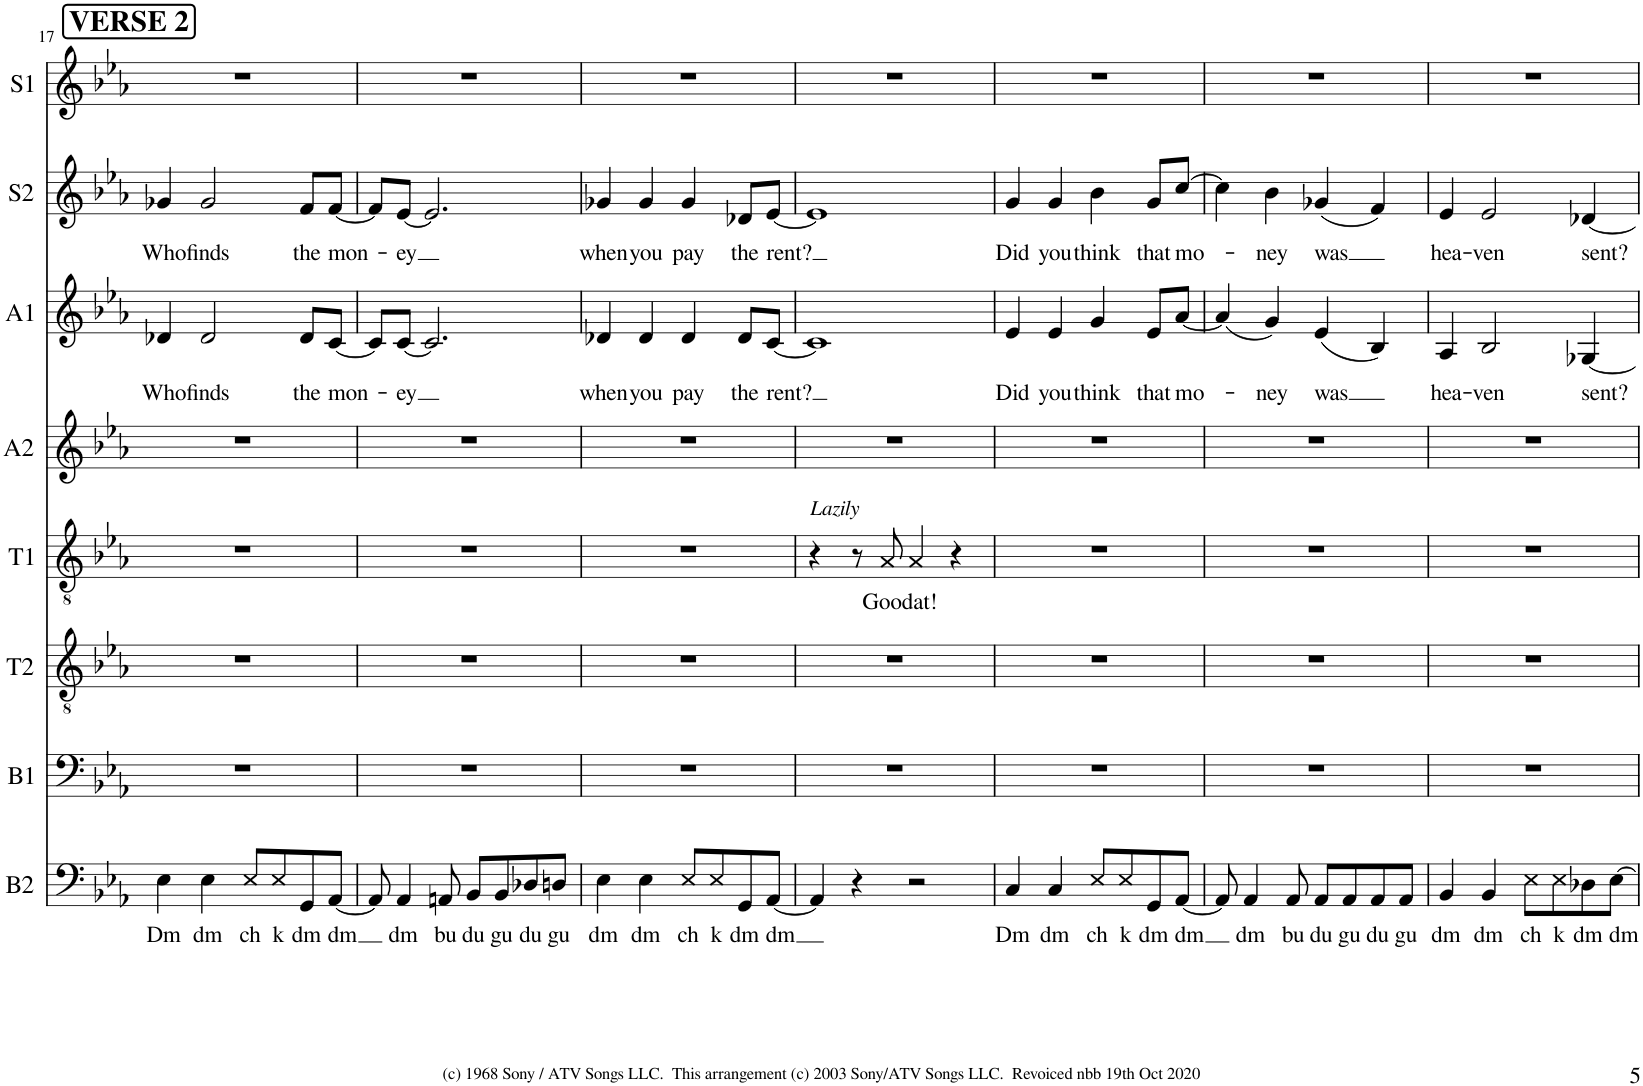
**kern	**text	**kern	**kern	**kern	**text	**kern	**kern	**text	**kern	**text	**kern
*part8	*part8	*part7	*part6	*part5	*part5	*part4	*part3	*part3	*part2	*part2	*part1
*staff8	*staff8	*staff7	*staff6	*staff5	*staff5	*staff4	*staff3	*staff3	*staff2	*staff2	*staff1
*I"Bass 2	*	*I"Bass 1	*I"Tenor 2	*I"Tenor 1	*	*I"Alto 2	*I"Alto 1	*	*I"Soprano 2	*	*I"Soprano 1
*I'B2	*	*I'B1	*I'T2	*I'T1	*	*I'A2	*I'A1	*	*I'S2	*	*I'S1
!!LO:PB:g=z
*clefF4	*	*clefF4	*clefGv2	*clefGv2	*	*clefG2	*clefG2	*	*clefG2	*	*clefG2
*k[b-e-a-]	*	*k[b-e-a-]	*k[b-e-a-]	*k[b-e-a-]	*	*k[b-e-a-]	*k[b-e-a-]	*	*k[b-e-a-]	*	*k[b-e-a-]
*M4/4	*	*M4/4	*M4/4	*M4/4	*	*M4/4	*M4/4	*	*M4/4	*	*M4/4
!!LO:REH:place=s1:a:B:cj:fs=14:t=VERSE 2
=17	=17	=17	=17	=17	=17	=17	=17	=17	=17	=17	=17
!	!LO:LY:b	!	!	!	!	!	!	!LO:LY:b	!	!LO:LY:b	!
4E-\	Dm	1r	1r	1r	.	1r	4d-X/	Who	4g-X/	Who	1r
!	!LO:LY:b	!	!	!	!	!	!	!LO:LY:b	!	!LO:LY:b	!
4E-\	dm	.	.	.	.	.	2d-/	finds	2g-/	finds	.
!	!LO:LY:b	!	!	!	!	!	!	!	!	!	!
8E-/L	ch	.	.	.	.	.	.	.	.	.	.
!	!LO:LY:b	!	!	!	!	!	!	!	!	!	!
8E-/	k	.	.	.	.	.	.	.	.	.	.
!	!LO:LY:b	!	!	!	!	!	!	!LO:LY:b	!	!LO:LY:b	!
8GG/	dm	.	.	.	.	.	8d-/L	the	8f/L	the	.
!	!LO:LY:b	!	!	!	!	!	!	!LO:LY:b	!	!LO:LY:b	!
[8AA-/J	dm	.	.	.	.	.	[8c/J	mon-	[8f/J	mon-	.
=18	=18	=18	=18	=18	=18	=18	=18	=18	=18	=18	=18
8AA-/]	.	1r	1r	1r	.	1r	8c/L]	.	8f/L]	.	1r
!	!LO:LY:b	!	!	!	!	!	!	!LO:LY:b	!	!LO:LY:b	!
4AA-/	dm	.	.	.	.	.	[8c/J	-ey	[8e-/J	-ey	.
.	.	.	.	.	.	.	2.c/]	.	2.e-/]	.	.
!	!LO:LY:b	!	!	!	!	!	!	!	!	!	!
8AAn/	bu	.	.	.	.	.	.	.	.	.	.
!	!LO:LY:b	!	!	!	!	!	!	!	!	!	!
8BB-/L	du	.	.	.	.	.	.	.	.	.	.
!	!LO:LY:b	!	!	!	!	!	!	!	!	!	!
8BB-/	gu	.	.	.	.	.	.	.	.	.	.
!	!LO:LY:b	!	!	!	!	!	!	!	!	!	!
8D-X/	du	.	.	.	.	.	.	.	.	.	.
!	!LO:LY:b	!	!	!	!	!	!	!	!	!	!
8Dn/J	gu	.	.	.	.	.	.	.	.	.	.
=19	=19	=19	=19	=19	=19	=19	=19	=19	=19	=19	=19
!	!LO:LY:b	!	!	!	!	!	!	!LO:LY:b	!	!LO:LY:b	!
4E-\	dm	1r	1r	1r	.	1r	4d-X/	when	4g-X/	when	1r
!	!LO:LY:b	!	!	!	!	!	!	!LO:LY:b	!	!LO:LY:b	!
4E-\	dm	.	.	.	.	.	4d-/	you	4g-/	you	.
!	!LO:LY:b	!	!	!	!	!	!	!LO:LY:b	!	!LO:LY:b	!
8E-/L	ch	.	.	.	.	.	4d-/	pay	4g-/	pay	.
!	!LO:LY:b	!	!	!	!	!	!	!	!	!	!
8E-/	k	.	.	.	.	.	.	.	.	.	.
!	!LO:LY:b	!	!	!	!	!	!	!LO:LY:b	!	!LO:LY:b	!
8GG/	dm	.	.	.	.	.	8d-/L	the	8d-X/L	the	.
!	!LO:LY:b	!	!	!	!	!	!	!LO:LY:b	!	!LO:LY:b	!
[8AA-/J	dm	.	.	.	.	.	[8c/J	rent?	[8e-/J	rent?	.
=20	=20	=20	=20	=20	=20	=20	=20	=20	=20	=20	=20
!	!	!	!	!LO:TX:a:i:t=Lazily	!	!	!	!	!	!	!
4AA-/]	.	1r	1r	4r	.	1r	1c]	.	1e-]	.	1r
4r	.	.	.	8r	.	.	.	.	.	.	.
!	!	!	!	!	!LO:LY:b	!	!	!	!	!	!
.	.	.	.	8A-/	Goo	.	.	.	.	.	.
!	!	!	!	!	!LO:LY:b	!	!	!	!	!	!
2r	.	.	.	4F/	dat!	.	.	.	.	.	.
.	.	.	.	4r	.	.	.	.	.	.	.
=21	=21	=21	=21	=21	=21	=21	=21	=21	=21	=21	=21
!	!LO:LY:b	!	!	!	!	!	!	!LO:LY:b	!	!LO:LY:b	!
4C/	Dm	1r	1r	1r	.	1r	4e-/	Did	4g/	Did	1r
!	!LO:LY:b	!	!	!	!	!	!	!LO:LY:b	!	!LO:LY:b	!
4C/	dm	.	.	.	.	.	4e-/	you	4g/	you	.
!	!LO:LY:b	!	!	!	!	!	!	!LO:LY:b	!	!LO:LY:b	!
8E-/L	ch	.	.	.	.	.	4g/	think	4b-\	think	.
!	!LO:LY:b	!	!	!	!	!	!	!	!	!	!
8E-/	k	.	.	.	.	.	.	.	.	.	.
!	!LO:LY:b	!	!	!	!	!	!	!LO:LY:b	!	!LO:LY:b	!
8GG/	dm	.	.	.	.	.	8e-/L	that	8g/L	that	.
!	!LO:LY:b	!	!	!	!	!	!	!LO:LY:b	!	!LO:LY:b	!
[8AA-/J	dm	.	.	.	.	.	[8a-/J	mo-	[8cc/J	mo-	.
=22	=22	=22	=22	=22	=22	=22	=22	=22	=22	=22	=22
8AA-/]	.	1r	1r	1r	.	1r	(4a-/]	.	4cc\]	.	1r
!	!LO:LY:b	!	!	!	!	!	!	!	!	!	!
4AA-/	dm	.	.	.	.	.	.	.	.	.	.
!	!	!	!	!	!	!	!	!LO:LY:b	!	!LO:LY:b	!
.	.	.	.	.	.	.	4g/)	-ney	4b-\	-ney	.
!	!LO:LY:b	!	!	!	!	!	!	!	!	!	!
8AA-/	bu	.	.	.	.	.	.	.	.	.	.
!	!LO:LY:b	!	!	!	!	!	!	!LO:LY:b	!	!LO:LY:b	!
8AA-/L	du	.	.	.	.	.	(4e-/	was	(4g-X/	was	.
!	!LO:LY:b	!	!	!	!	!	!	!	!	!	!
8AA-/	gu	.	.	.	.	.	.	.	.	.	.
!	!LO:LY:b	!	!	!	!	!	!	!	!	!	!
8AA-/	du	.	.	.	.	.	4B-/)	.	4f/)	.	.
!	!LO:LY:b	!	!	!	!	!	!	!	!	!	!
8AA-/J	gu	.	.	.	.	.	.	.	.	.	.
=23	=23	=23	=23	=23	=23	=23	=23	=23	=23	=23	=23
!	!LO:LY:b	!	!	!	!	!	!	!LO:LY:b	!	!LO:LY:b	!
4BB-/	dm	1r	1r	1r	.	1r	4A-/	hea-	4e-/	hea-	1r
!	!LO:LY:b	!	!	!	!	!	!	!LO:LY:b	!	!LO:LY:b	!
4BB-/	dm	.	.	.	.	.	2B-/	-ven	2e-/	-ven	.
!	!LO:LY:b	!	!	!	!	!	!	!	!	!	!
8E-\L	ch	.	.	.	.	.	.	.	.	.	.
!	!LO:LY:b	!	!	!	!	!	!	!	!	!	!
8E-\	k	.	.	.	.	.	.	.	.	.	.
!	!LO:LY:b	!	!	!	!	!	!	!LO:LY:b	!	!LO:LY:b	!
8D-X\	dm	.	.	.	.	.	[4G-X/	sent?	[4d-X/	sent?	.
!	!LO:LY:b	!	!	!	!	!	!	!	!	!	!
[8E-\J	dm	.	.	.	.	.	.	.	.	.	.
=	=	=	=	=	=	=	=	=	=	=	=
*-	*-	*-	*-	*-	*-	*-	*-	*-	*-	*-	*-
